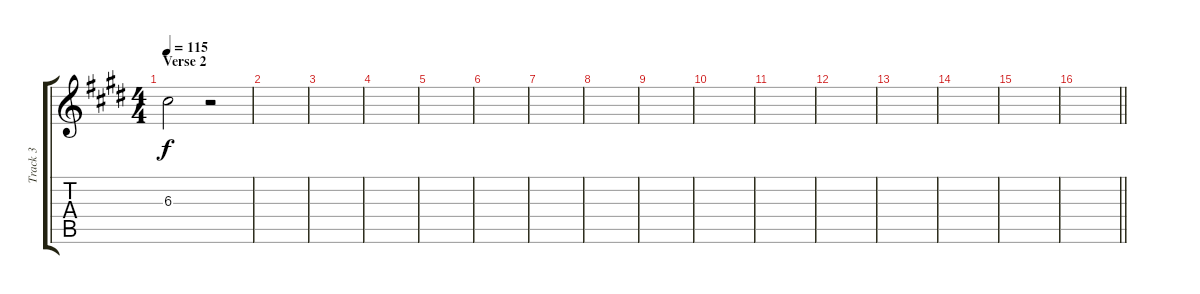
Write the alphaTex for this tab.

\track ("Track 3" "Track 3") {instrument overdrivenguitar}
\staff {score tabs}
\tuning (E4 B3 G3 D3 A2 E2) {hide}
\ts (4 4)
\section ("" "Verse 2")
\tempo 115
\clef g2
\ks e
6.3{t}.2{dy f} r.2 |
|
|
|
|
|
|
|
|
|
|
|
|
|
|
\barLineRight lightlight
